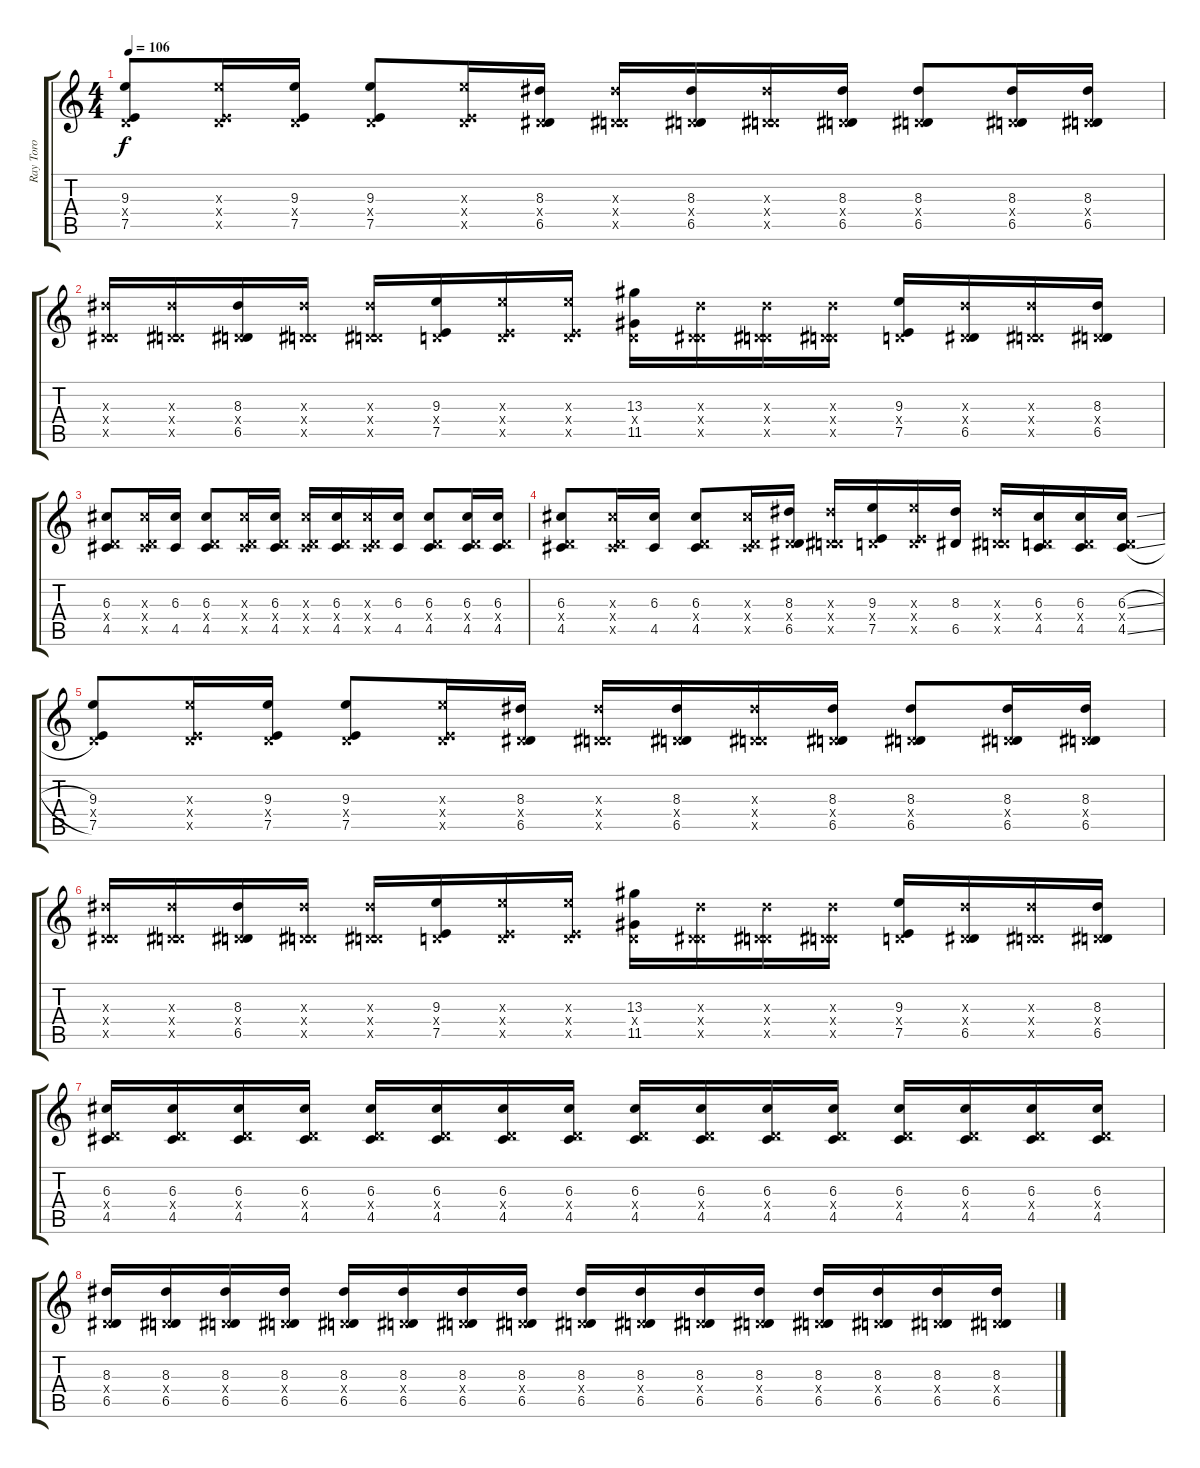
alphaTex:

\track ("Ray Toro" "Ray Toro") {instrument distortionguitar}
\staff {score tabs}
\tuning (E4 B3 G3 D3 A2 E2) {hide}
\ts (4 4)
\tempo 106
\clef g2
\ks c
(9.3 0.4{x} 7.5).8{dy f} (9.3{x} 0.4{x} 7.5{x}).16 (9.3 0.4{x} 7.5).16 (9.3 0.4{x} 7.5).8 (9.3{x} 0.4{x} 7.5{x}).16 (8.3 0.4{x} 6.5).16 (8.3{x} 0.4{x} 6.5{x}).16 (8.3 0.4{x} 6.5).16 (8.3{x} 0.4{x} 6.5{x}).16 (8.3 0.4{x} 6.5).16 (8.3 0.4{x} 6.5).8 (8.3 0.4{x} 6.5).16 (8.3 0.4{x} 6.5).16 |
(8.3{x} 0.4{x} 6.5{x}).16 (8.3{x} 0.4{x} 6.5{x}).16 (8.3 0.4{x} 6.5).16 (8.3{x} 0.4{x} 6.5{x}).16 (8.3{x} 0.4{x} 6.5{x}).16 (9.3 0.4{x} 7.5).16 (9.3{x} 0.4{x} 7.5{x}).16 (9.3{x} 0.4{x} 7.5{x}).16 (13.3 0.4{x} 11.5).16 (8.3{x} 0.4{x} 6.5{x}).16 (8.3{x} 0.4{x} 6.5{x}).16 (8.3{x} 0.4{x} 6.5{x}).16 (9.3 0.4{x} 7.5).16 (8.3{x} 0.4{x} 6.5).16 (8.3{x} 0.4{x} 6.5{x}).16 (8.3 0.4{x} 6.5).16 |
(6.3 0.4{x} 4.5).8 (6.3{x} 0.4{x} 4.5{x}).16 (6.3 4.5).16 (6.3 0.4{x} 4.5).8 (6.3{x} 0.4{x} 4.5{x}).16 (6.3 0.4{x} 4.5).16 (6.3{x} 0.4{x} 4.5{x}).16 (6.3 0.4{x} 4.5).16 (6.3{x} 0.4{x} 4.5{x}).16 (6.3 4.5).16 (6.3 0.4{x} 4.5).8 (6.3 0.4{x} 4.5).16 (6.3 0.4{x} 4.5).16 |
(6.3 0.4{x} 4.5).8 (6.3{x} 0.4{x} 4.5{x}).16 (6.3 4.5).16 (6.3 0.4{x} 4.5).8 (6.3{x} 0.4{x} 4.5{x}).16 (8.3 0.4{x} 6.5).16 (8.3{x} 0.4{x} 6.5{x}).16 (9.3 0.4{x} 7.5).16 (9.3{x} 0.4{x} 7.5{x}).16 (8.3 6.5).16 (8.3{x} 0.4{x} 6.5{x}).16 (6.3 0.4{x} 4.5).16 (6.3 0.4{x} 4.5).16 (6.3{sl} 0.4{x} 4.5{sl}).16 |
(9.3 0.4{x} 7.5).8 (9.3{x} 0.4{x} 7.5{x}).16 (9.3 0.4{x} 7.5).16 (9.3 0.4{x} 7.5).8 (9.3{x} 0.4{x} 7.5{x}).16 (8.3 0.4{x} 6.5).16 (8.3{x} 0.4{x} 6.5{x}).16 (8.3 0.4{x} 6.5).16 (8.3{x} 0.4{x} 6.5{x}).16 (8.3 0.4{x} 6.5).16 (8.3 0.4{x} 6.5).8 (8.3 0.4{x} 6.5).16 (8.3 0.4{x} 6.5).16 |
(8.3{x} 0.4{x} 6.5{x}).16 (8.3{x} 0.4{x} 6.5{x}).16 (8.3 0.4{x} 6.5).16 (8.3{x} 0.4{x} 6.5{x}).16 (8.3{x} 0.4{x} 6.5{x}).16 (9.3 0.4{x} 7.5).16 (9.3{x} 0.4{x} 7.5{x}).16 (9.3{x} 0.4{x} 7.5{x}).16 (13.3 0.4{x} 11.5).16 (8.3{x} 0.4{x} 6.5{x}).16 (8.3{x} 0.4{x} 6.5{x}).16 (8.3{x} 0.4{x} 6.5{x}).16 (9.3 0.4{x} 7.5).16 (8.3{x} 0.4{x} 6.5).16 (8.3{x} 0.4{x} 6.5{x}).16 (8.3 0.4{x} 6.5).16 |
(6.3 0.4{x} 4.5).16 (6.3 0.4{x} 4.5).16 (6.3 0.4{x} 4.5).16 (6.3 0.4{x} 4.5).16 (6.3 0.4{x} 4.5).16 (6.3 0.4{x} 4.5).16 (6.3 0.4{x} 4.5).16 (6.3 0.4{x} 4.5).16 (6.3 0.4{x} 4.5).16 (6.3 0.4{x} 4.5).16 (6.3 0.4{x} 4.5).16 (6.3 0.4{x} 4.5).16 (6.3 0.4{x} 4.5).16 (6.3 0.4{x} 4.5).16 (6.3 0.4{x} 4.5).16 (6.3 0.4{x} 4.5).16 |
(8.3 0.4{x} 6.5).16 (8.3 0.4{x} 6.5).16 (8.3 0.4{x} 6.5).16 (8.3 0.4{x} 6.5).16 (8.3 0.4{x} 6.5).16 (8.3 0.4{x} 6.5).16 (8.3 0.4{x} 6.5).16 (8.3 0.4{x} 6.5).16 (8.3 0.4{x} 6.5).16 (8.3 0.4{x} 6.5).16 (8.3 0.4{x} 6.5).16 (8.3 0.4{x} 6.5).16 (8.3 0.4{x} 6.5).16 (8.3 0.4{x} 6.5).16 (8.3 0.4{x} 6.5).16 (8.3 0.4{x} 6.5).16
